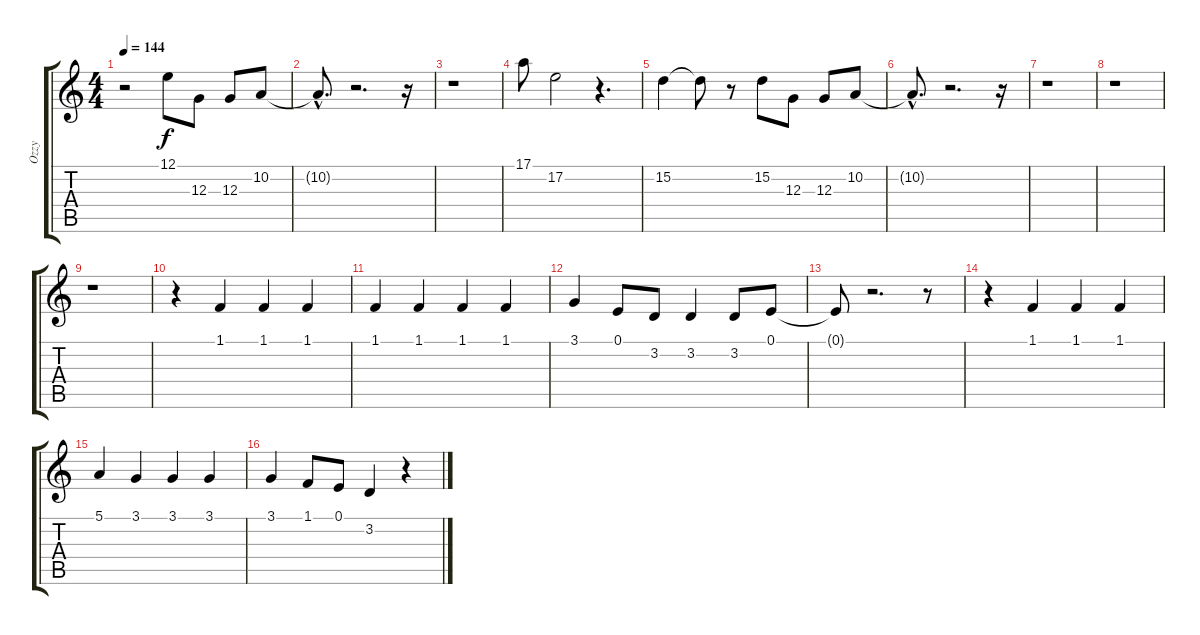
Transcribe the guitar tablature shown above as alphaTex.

\track ("Ozzy" "Ozzy") {instrument synthvoice}
\staff {score tabs}
\tuning (E4 B3 G3 D3 A2 E2) {hide}
\ts (4 4)
\tempo 144
\clef g2
\ks c
r.2{dy f} 12.1.8 12.3.8 12.3.8 10.2.8 |
10.2{hac t}.8{d} r.2{d} r.16 |
r.1 |
17.1.8 17.2.2 r.4{d} |
15.2.4 15.2{t}.8 r.8 15.2.8 12.3.8 12.3.8 10.2.8 |
10.2{hac t}.8{d} r.2{d} r.16 |
r.1 |
r.1 |
r.1 |
r.4 1.1.4 1.1.4 1.1.4 |
1.1.4 1.1.4 1.1.4 1.1.4 |
3.1.4 0.1.8 3.2.8 3.2.4 3.2.8 0.1.8 |
0.1{t}.8 r.2{d} r.8 |
r.4 1.1.4 1.1.4 1.1.4 |
5.1.4 3.1.4 3.1.4 3.1.4 |
3.1.4 1.1.8 0.1.8 3.2.4 r.4
